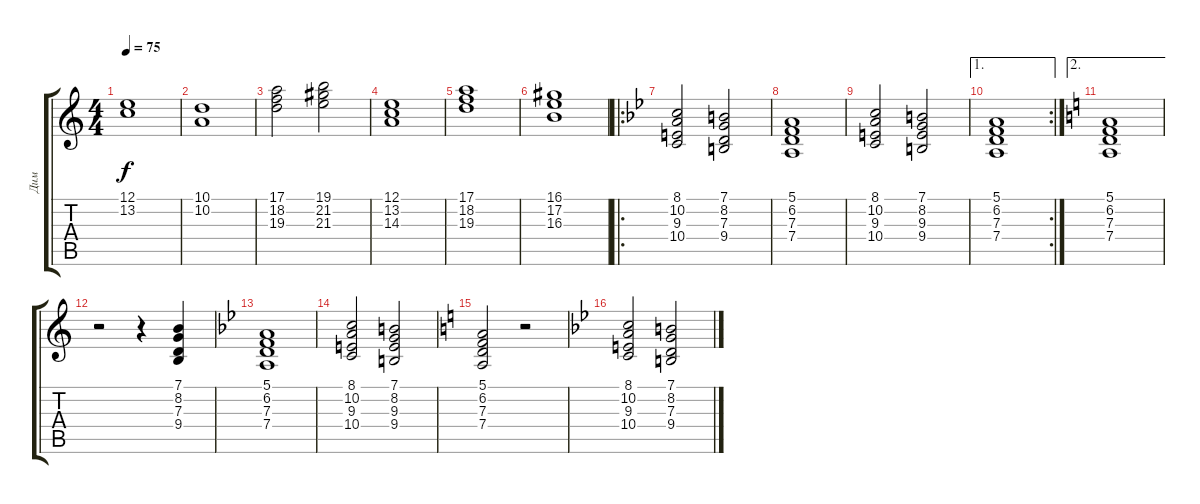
\track ("Дим" "Дим") {instrument tremolostrings}
\staff {score tabs}
\tuning (E4 B3 G3 D3 A2 E2) {hide}
\ts (4 4)
\tempo 75
\clef g2
\ks aminor
(12.1 13.2).1{dy f} |
(10.1 10.2).1 |
(17.1 18.2 19.3).2 (19.1 21.2 21.3).2 |
(12.1 13.2 14.3).1 |
(17.1 18.2 19.3).1 |
(16.1 17.2 16.3).1 |
\ro
\ks gminor
(8.1 10.2 9.3 10.4).2{volume 6 balance 11 instrument reedorgan} (7.1 8.2 7.3 9.4).2 |
(5.1 6.2 7.3 7.4).1 |
(8.1 10.2 9.3 10.4).2 (7.1 8.2 9.3 9.4).2 |
\ae 1
\rc 2
(5.1 6.2 7.3 7.4).1 |
\ae 2
\ks aminor
(5.1 6.2 7.3 7.4).1 |
r.2 r.4 (7.1 8.2 7.3 9.4).4 |
\ks gminor
(5.1 6.2 7.3 7.4).1 |
(8.1 10.2 9.3 10.4).2{volume 7 balance 11 instrument reedorgan} (7.1 8.2 9.3 9.4).2 |
\ks aminor
(5.1 6.2 7.3 7.4).2 r.2 |
\ks gminor
(8.1 10.2 9.3 10.4).2{volume 7 balance 11 instrument reedorgan} (7.1 8.2 7.3 9.4).2
